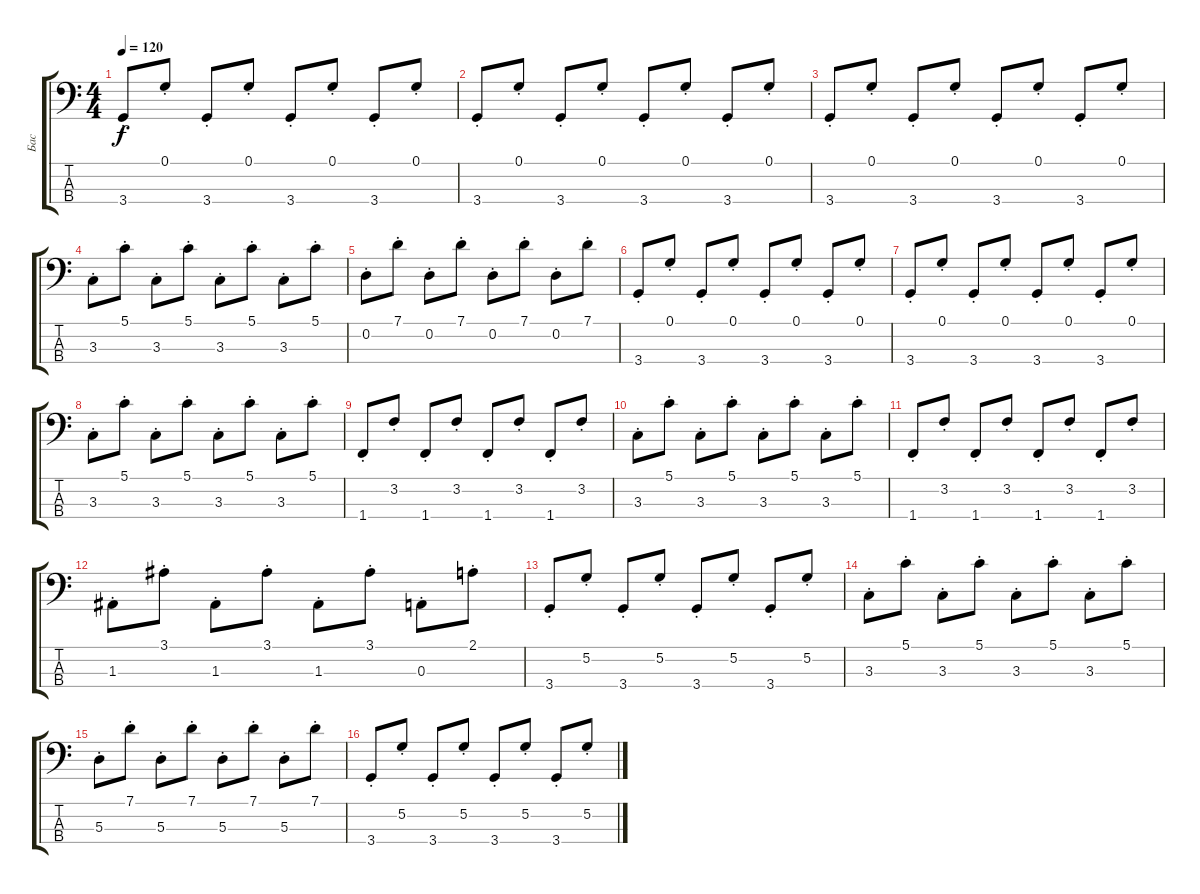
\track ("Бас" "Бас") {instrument slapbass2}
\staff {score tabs}
\tuning (G2 D2 A1 E1) {hide}
\ts (4 4)
\tempo 120
\clef f4
\ks c
3.4{st}.8{dy f} 0.1{st}.8 3.4{st}.8 0.1{st}.8 3.4{st}.8 0.1{st}.8 3.4{st}.8 0.1{st}.8 |
3.4{st}.8 0.1{st}.8 3.4{st}.8 0.1{st}.8 3.4{st}.8 0.1{st}.8 3.4{st}.8 0.1{st}.8 |
3.4{st}.8 0.1{st}.8 3.4{st}.8 0.1{st}.8 3.4{st}.8 0.1{st}.8 3.4{st}.8 0.1{st}.8 |
3.3{st}.8 5.1{st}.8 3.3{st}.8 5.1{st}.8 3.3{st}.8 5.1{st}.8 3.3{st}.8 5.1{st}.8 |
0.2{st}.8 7.1{st}.8 0.2{st}.8 7.1{st}.8 0.2{st}.8 7.1{st}.8 0.2{st}.8 7.1{st}.8 |
3.4{st}.8 0.1{st}.8 3.4{st}.8 0.1{st}.8 3.4{st}.8 0.1{st}.8 3.4{st}.8 0.1{st}.8 |
3.4{st}.8 0.1{st}.8 3.4{st}.8 0.1{st}.8 3.4{st}.8 0.1{st}.8 3.4{st}.8 0.1{st}.8 |
3.3{st}.8 5.1{st}.8 3.3{st}.8 5.1{st}.8 3.3{st}.8 5.1{st}.8 3.3{st}.8 5.1{st}.8 |
1.4{st}.8 3.2{st}.8 1.4{st}.8 3.2{st}.8 1.4{st}.8 3.2{st}.8 1.4{st}.8 3.2{st}.8 |
3.3{st}.8 5.1{st}.8 3.3{st}.8 5.1{st}.8 3.3{st}.8 5.1{st}.8 3.3{st}.8 5.1{st}.8 |
1.4{st}.8 3.2{st}.8 1.4{st}.8 3.2{st}.8 1.4{st}.8 3.2{st}.8 1.4{st}.8 3.2{st}.8 |
1.3{st}.8 3.1{st}.8 1.3{st}.8 3.1{st}.8 1.3{st}.8 3.1{st}.8 0.3{st}.8 2.1{st}.8 |
3.4{st}.8 5.2{st}.8 3.4{st}.8 5.2{st}.8 3.4{st}.8 5.2{st}.8 3.4{st}.8 5.2{st}.8 |
3.3{st}.8 5.1{st}.8 3.3{st}.8 5.1{st}.8 3.3{st}.8 5.1{st}.8 3.3{st}.8 5.1{st}.8 |
5.3{st}.8 7.1{st}.8 5.3{st}.8 7.1{st}.8 5.3{st}.8 7.1{st}.8 5.3{st}.8 7.1{st}.8 |
3.4{st}.8 5.2{st}.8 3.4{st}.8 5.2{st}.8 3.4{st}.8 5.2{st}.8 3.4{st}.8 5.2{st}.8
